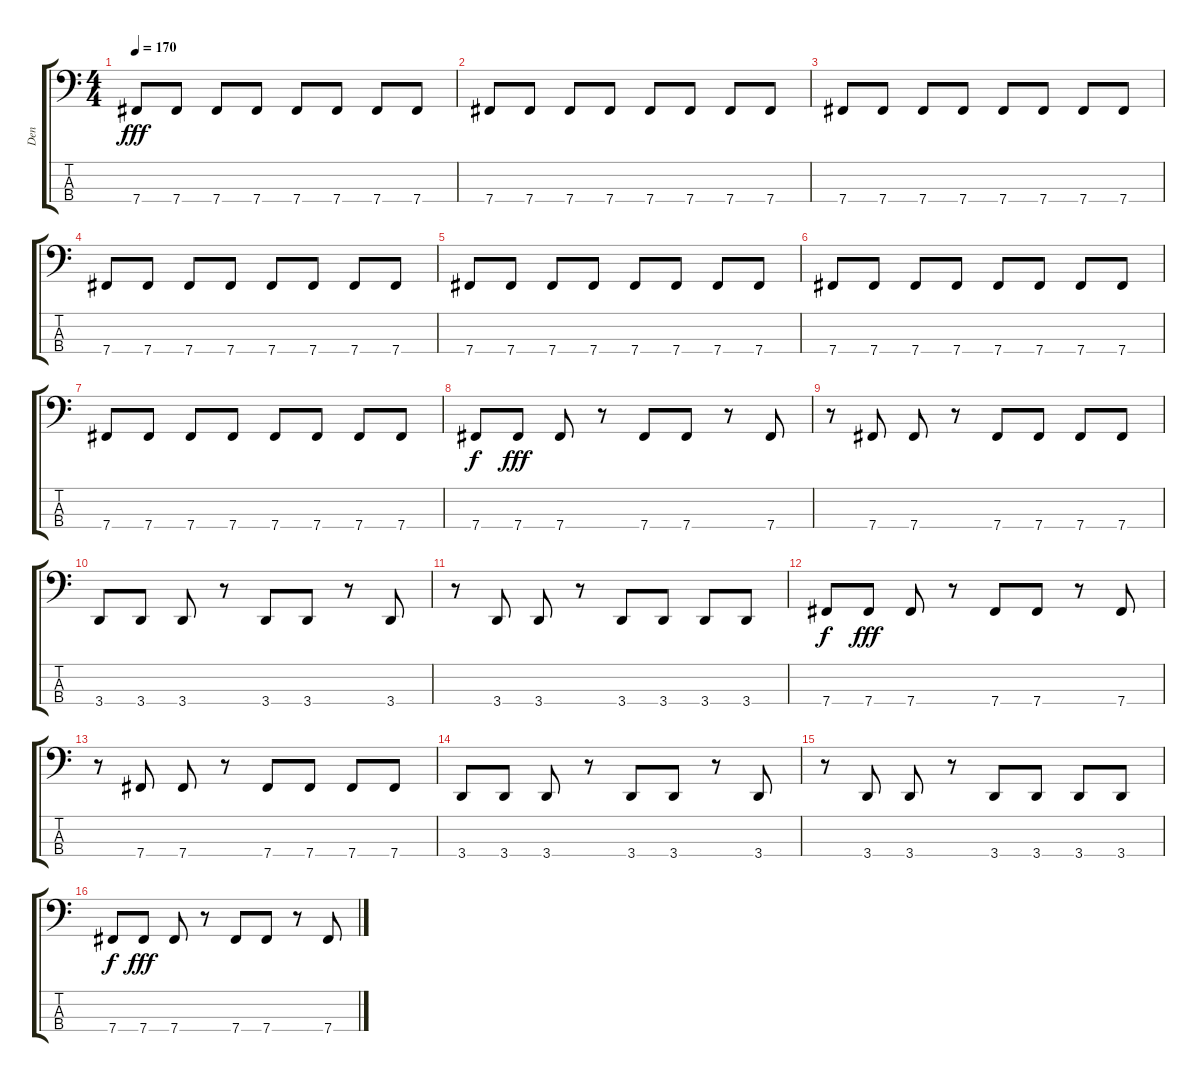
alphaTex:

\track ("Den" "Den") {instrument electricbasspick}
\staff {score tabs}
\tuning (E2 B1 Gb1 B0) {hide}
\ts (4 4)
\tempo 170
\clef f4
\ks c
7.4.8{dy fff} 7.4.8 7.4.8 7.4.8 7.4.8 7.4.8 7.4.8 7.4.8 |
7.4.8 7.4.8 7.4.8 7.4.8 7.4.8 7.4.8 7.4.8 7.4.8 |
7.4.8 7.4.8 7.4.8 7.4.8 7.4.8 7.4.8 7.4.8 7.4.8 |
7.4.8 7.4.8 7.4.8 7.4.8 7.4.8 7.4.8 7.4.8 7.4.8 |
7.4.8 7.4.8 7.4.8 7.4.8 7.4.8 7.4.8 7.4.8 7.4.8 |
7.4.8 7.4.8 7.4.8 7.4.8 7.4.8 7.4.8 7.4.8 7.4.8 |
7.4.8 7.4.8 7.4.8 7.4.8 7.4.8 7.4.8 7.4.8 7.4.8 |
7.4.8{dy f} 7.4.8{dy fff} 7.4.8 r.8 7.4.8 7.4.8 r.8 7.4.8 |
r.8 7.4.8 7.4.8 r.8 7.4.8 7.4.8 7.4.8 7.4.8 |
3.4.8 3.4.8 3.4.8 r.8 3.4.8 3.4.8 r.8 3.4.8 |
r.8 3.4.8 3.4.8 r.8 3.4.8 3.4.8 3.4.8 3.4.8 |
7.4.8{dy f} 7.4.8{dy fff} 7.4.8 r.8 7.4.8 7.4.8 r.8 7.4.8 |
r.8 7.4.8 7.4.8 r.8 7.4.8 7.4.8 7.4.8 7.4.8 |
3.4.8 3.4.8 3.4.8 r.8 3.4.8 3.4.8 r.8 3.4.8 |
r.8 3.4.8 3.4.8 r.8 3.4.8 3.4.8 3.4.8 3.4.8 |
7.4.8{dy f} 7.4.8{dy fff} 7.4.8 r.8 7.4.8 7.4.8 r.8 7.4.8
